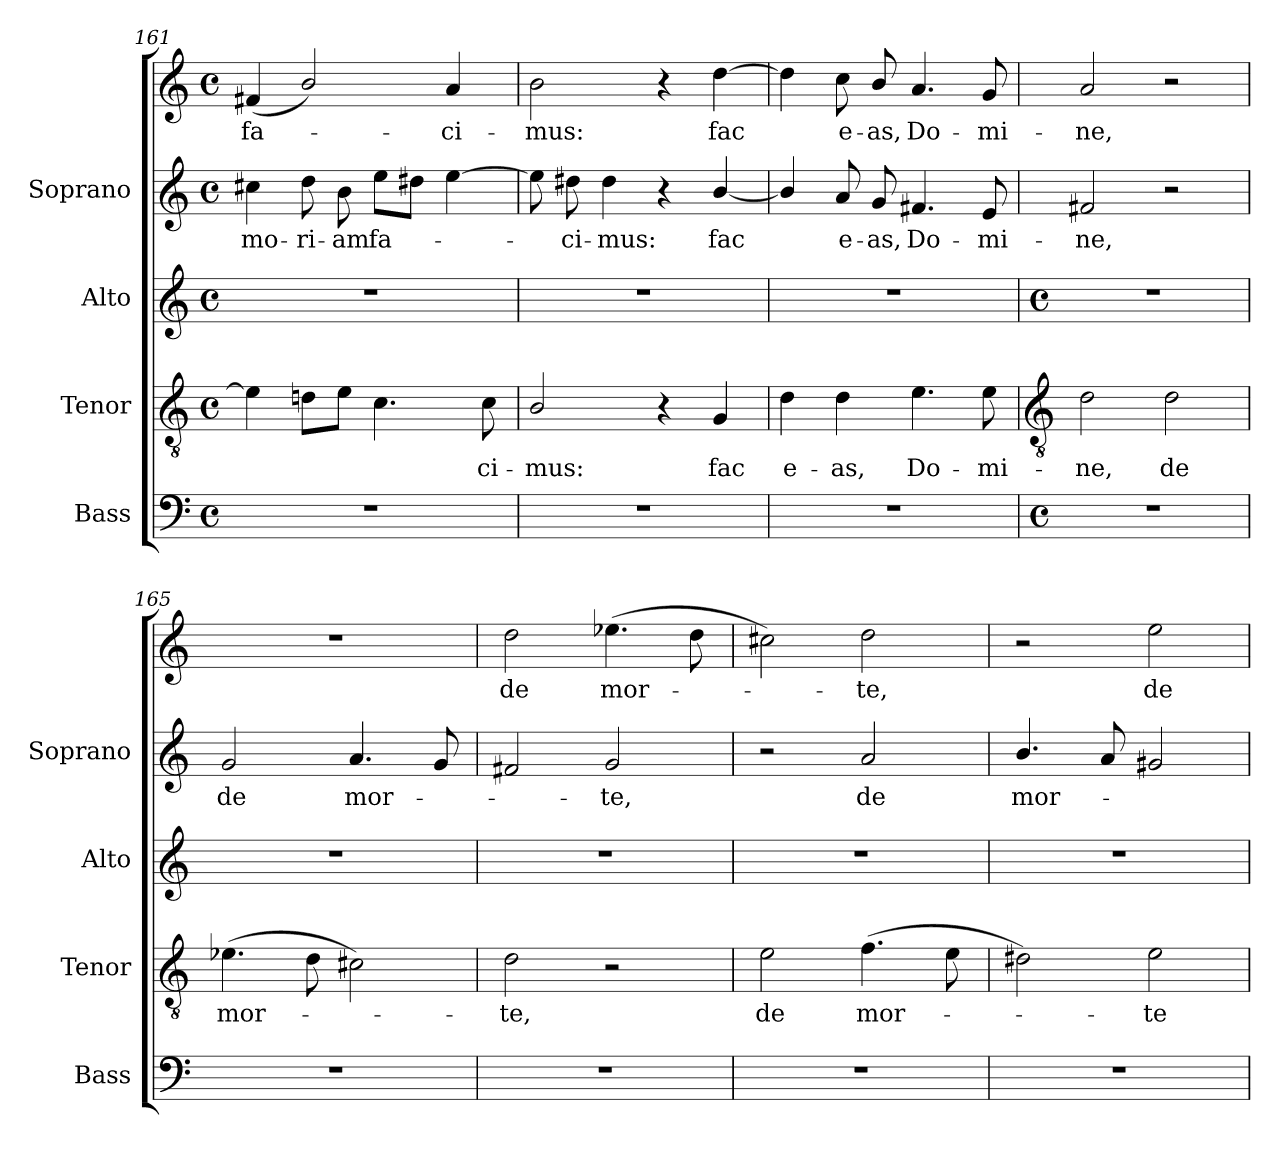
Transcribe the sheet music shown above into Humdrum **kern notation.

**kern	**kern	**text	**kern	**kern	**text	**kern	**text
*part4	*part3	*part3	*part2	*part1	*part1	*part1	*part1
*staff5	*staff4	*staff4	*staff3	*staff2	*staff2	*staff1	*staff1
*I"Bass	*I"Tenor	*	*I"Alto	*I"Soprano	*	*	*
*I'Bass	*I'Tenor	*	*I'Alto	*I'Soprano	*	*	*
*clefF4	*clefGv2	*	*clefG2	*clefG2	*	*clefG2	*
*k[]	*k[]	*	*k[]	*k[]	*	*k[]	*
*C:	*C:	*	*C:	*C:	*	*C:	*
*M4/4	*M4/4	*	*M4/4	*M4/4	*	*M4/4	*
*met(c)	*met(c)	*	*met(c)	*met(c)	*	*met(c)	*
=161	=161	=161	=161	=161	=161	=161	=161
!	!	!	!	!	!LO:LY:b	!	!LO:LY:b
1r	4e]	.	1r	4cc#X	-mo-	(<4f#X	-fa-
!	!	!	!	!	!LO:LY:b	!	!
.	8dnL	.	.	8dd	-ri-	2b/)	.
!	!	!	!	!	!LO:LY:b	!	!
.	8eJ	.	.	8b	-am	.	.
!	!	!	!	!	!LO:LY:b	!	!
.	4.c	.	.	8eeL	fa-	.	.
.	.	.	.	8dd#XJ	.	.	.
!	!	!	!	!	!	!	!LO:LY:b
.	.	.	.	[4ee	.	4a	ci-
!	!	!LO:LY:b	!	!	!	!	!
.	8c	ci-	.	.	.	.	.
=162	=162	=162	=162	=162	=162	=162	=162
!	!	!LO:LY:b	!	!	!	!	!LO:LY:b
1r	2B/	-mus:	1r	8ee]	.	2b	mus:
!	!	!	!	!	!LO:LY:b	!	!
.	.	.	.	8dd#X	ci-	.	.
!	!	!	!	!	!LO:LY:b	!	!
.	.	.	.	4dd#	-mus:	.	.
.	4r	.	.	4r	.	4r	.
!	!	!LO:LY:b	!	!	!LO:LY:b	!	!LO:LY:b
.	4G	fac	.	[4b/	fac	[4dd	fac
=163	=163	=163	=163	=163	=163	=163	=163
!	!	!LO:LY:b	!	!	!	!	!
1r	4d	e-	1r	4b/]	.	4dd]	.
!	!	!LO:LY:b	!	!	!LO:LY:b	!	!LO:LY:b
.	4d	-as,	.	8a	-e-	8cc	e-
!	!	!	!	!	!LO:LY:b	!	!LO:LY:b
.	.	.	.	8g	-as,	8b/	-as,
!	!	!LO:LY:b	!	!	!LO:LY:b	!	!LO:LY:b
.	4.e	Do-	.	4.f#X	Do-	4.a	Do-
!	!	!LO:LY:b	!	!	!LO:LY:b	!	!LO:LY:b
.	8e	-mi-	.	8e	-mi-	8g	-mi-
!!LO:LB:g=z
=164	=164	=164	=164	=164	=164	=164	=164
*	*clefGv2	*	*	*	*	*	*
*M4/4	*	*	*M4/4	*	*	*	*
*met(c)	*	*	*met(c)	*	*	*	*
!	!	!LO:LY:b	!	!	!LO:LY:b	!	!LO:LY:b
1r	2d	-ne,	1r	2f#X	ne,	2a	-ne,
!	!	!LO:LY:b	!	!	!	!	!
.	2d	de	.	2r	.	2r	.
=165	=165	=165	=165	=165	=165	=165	=165
!	!	!LO:LY:b	!	!	!LO:LY:b	!	!
1r	(>4.e-X	mor-	1r	2g	de	1r	.
.	8d	.	.	.	.	.	.
!	!	!	!	!	!LO:LY:b	!	!
.	2c#X)	.	.	4.a	mor-	.	.
.	.	.	.	8g	.	.	.
=166	=166	=166	=166	=166	=166	=166	=166
!	!	!LO:LY:b	!	!	!	!	!LO:LY:b
1r	2d	te,	1r	2f#X	.	2dd	de
!	!	!	!	!	!LO:LY:b	!	!LO:LY:b
.	2r	.	.	2g	te,	(>4.ee-X	mor-
.	.	.	.	.	.	8dd	.
=167	=167	=167	=167	=167	=167	=167	=167
!	!	!LO:LY:b	!	!	!	!	!
1r	2e	de	1r	2r	.	2cc#X)	.
!	!	!LO:LY:b	!	!	!LO:LY:b	!	!LO:LY:b
.	(>4.f	mor-	.	2a	de	2dd	te,
.	8e	.	.	.	.	.	.
=168	=168	=168	=168	=168	=168	=168	=168
!	!	!	!	!	!LO:LY:b	!	!
1r	2d#X)	.	1r	4.b/	mor-	2r	.
.	.	.	.	8a	.	.	.
!	!	!LO:LY:b	!	!	!	!	!LO:LY:b
.	2e	te	.	2g#X	.	2ee	de
=	=	=	=	=	=	=	=
*-	*-	*-	*-	*-	*-	*-	*-
